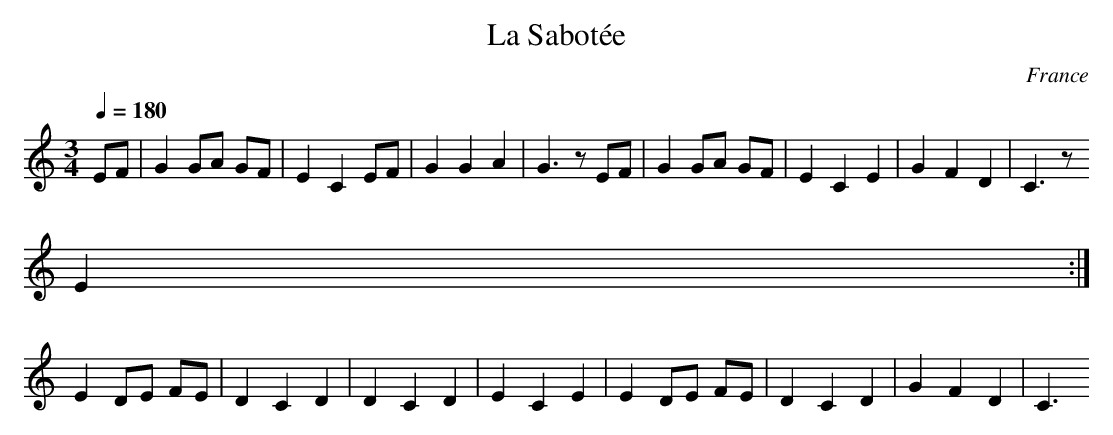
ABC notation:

X:1
T:La Sabotée
O:France
M:3/4
Q:1/4=180
K:C
EF|G2 GA GF|E2C2 EF|G2G2A2|G3 z EF|G2 GA GF|E2C2E2|G2F2D2|C3 z
E2:|
E2 DE FE|D2 C2 D2|D2 C2 D2|E2 C2 E2|E2 DE FE|D2 C2 D2|G2 F2 D2|C3
z:||
